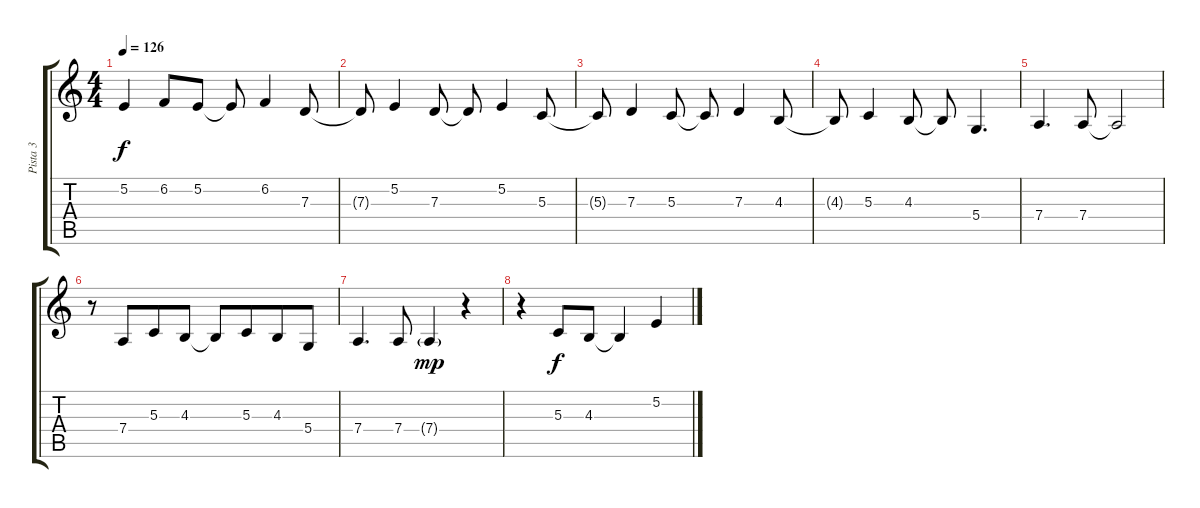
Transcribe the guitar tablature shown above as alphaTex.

\track ("Pista 3" "Pista 3") {instrument pad1newage}
\staff {score tabs}
\tuning (E4 B3 G3 D3 A2 E2) {hide}
\ts (4 4)
\tempo 126
\clef g2
\ks c
5.2.4{dy f} 6.2.8 5.2.8 5.2{t}.8 6.2.4 7.3.8 |
7.3{t}.8 5.2.4 7.3.8 7.3{t}.8 5.2.4 5.3.8 |
5.3{t}.8 7.3.4 5.3.8 5.3{t}.8 7.3.4 4.3.8 |
4.3{t}.8 5.3.4 4.3.8 4.3{t}.8 5.4.4{d} |
7.4.4{d} 7.4.8 7.4{t}.2 |
r.8 7.4.8{beam merge} 5.3.8{beam merge} 4.3.8 4.3{t}.8 5.3.8{beam merge} 4.3.8 5.4.8 |
7.4.4{d} 7.4.8 7.4{g}.4{dy mp} r.4 |
r.4 5.3.8{dy f} 4.3.8 4.3{t}.4 5.2.4
